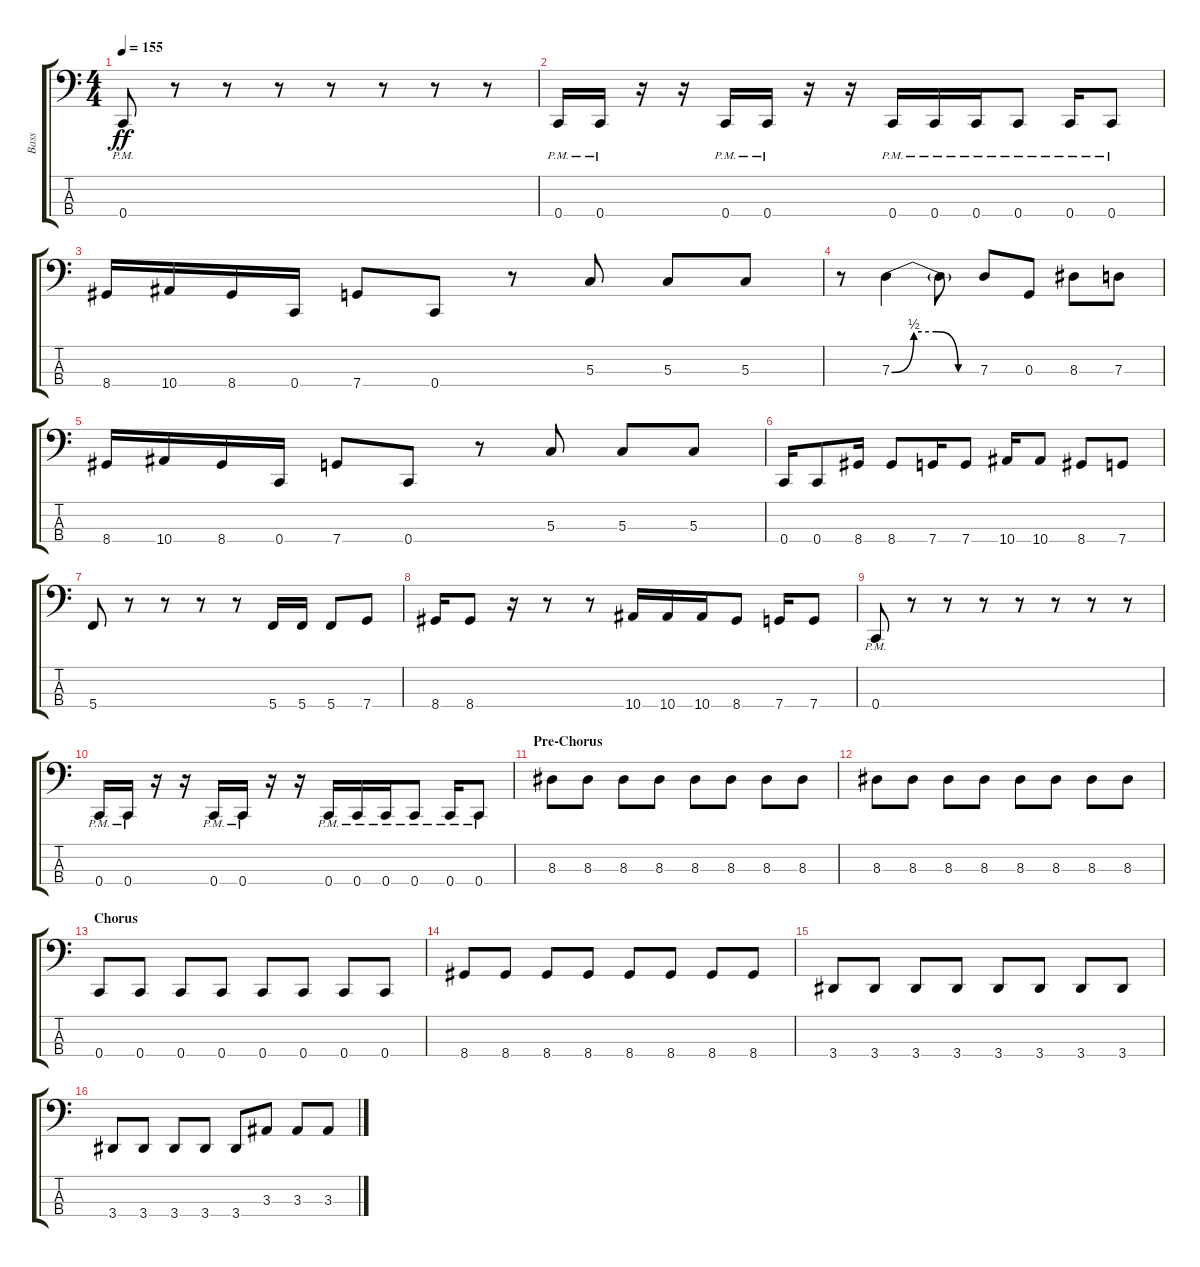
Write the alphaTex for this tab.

\track ("Bass" "Bass") {instrument electricbassfinger}
\staff {score tabs}
\tuning (F2 C2 G1 C1) {hide}
\ts (4 4)
\tempo 155
\clef f4
\ks c
0.4{pm}.8{dy ff} r.8 r.8 r.8 r.8 r.8 r.8 r.8 |
0.4{pm}.16 0.4{pm}.16 r.16 r.16 0.4{pm}.16 0.4{pm}.16 r.16 r.16 0.4{pm}.16 0.4{pm}.16 0.4{pm}.16 0.4{pm}.8 0.4{pm}.16 0.4{pm}.8 |
8.4.16 10.4.16 8.4.16 0.4.16 7.4.8 0.4.8 r.8 5.3.8 5.3.8 5.3.8 |
r.8 7.3{be (custom 0 0 15 2 30 2 45 0 60 0)}.4 7.3{t}.8 7.3.8 0.3.8 8.3.8 7.3.8 |
8.4.16 10.4.16 8.4.16 0.4.16 7.4.8 0.4.8 r.8 5.3.8 5.3.8 5.3.8 |
0.4.16 0.4.8 8.4.16 8.4.8 7.4.16 7.4.8 10.4.16 10.4.8 8.4.8 7.4.8 |
5.4.8 r.8 r.8 r.8 r.8 5.4.16 5.4.16 5.4.8 7.4.8 |
8.4.16 8.4.8 r.16 r.8 r.8 10.4.16 10.4.16 10.4.16 8.4.8 7.4.16 7.4.8 |
0.4{pm}.8 r.8 r.8 r.8 r.8 r.8 r.8 r.8 |
0.4{pm}.16 0.4{pm}.16 r.16 r.16 0.4{pm}.16 0.4{pm}.16 r.16 r.16 0.4{pm}.16 0.4{pm}.16 0.4{pm}.16 0.4{pm}.8 0.4{pm}.16 0.4{pm}.8 |
\section ("" "Pre-Chorus")
8.3.8 8.3.8 8.3.8 8.3.8 8.3.8 8.3.8 8.3.8 8.3.8 |
8.3.8 8.3.8 8.3.8 8.3.8 8.3.8 8.3.8 8.3.8 8.3.8 |
\section ("" "Chorus")
0.4.8 0.4.8 0.4.8 0.4.8 0.4.8 0.4.8 0.4.8 0.4.8 |
8.4.8 8.4.8 8.4.8 8.4.8 8.4.8 8.4.8 8.4.8 8.4.8 |
3.4.8 3.4.8 3.4.8 3.4.8 3.4.8 3.4.8 3.4.8 3.4.8 |
3.4.8 3.4.8 3.4.8 3.4.8 3.4.8 3.3.8 3.3.8 3.3.8
